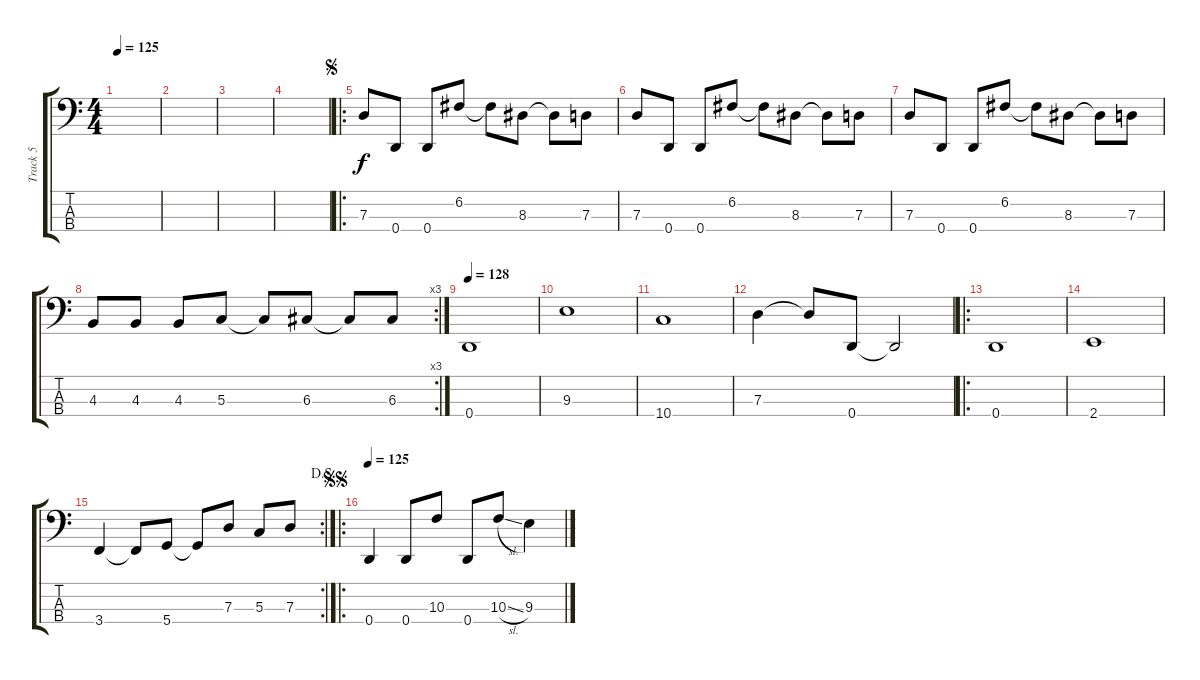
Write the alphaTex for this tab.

\track ("Track 5" "Track 5") {instrument electricbassfinger}
\staff {score tabs}
\tuning (F2 C2 G1 D1) {hide}
\ts (4 4)
\tempo 125
\clef f4
\ks c
|
|
|
|
\ro
\jump segno
7.3.8 0.4.8 0.4.8 6.2.8 6.2{t}.8 8.3.8 8.3{t}.8 7.3.8 |
7.3.8 0.4.8 0.4.8 6.2.8 6.2{t}.8 8.3.8 8.3{t}.8 7.3.8 |
7.3.8 0.4.8 0.4.8 6.2.8 6.2{t}.8 8.3.8 8.3{t}.8 7.3.8 |
\rc 3
4.3.8 4.3.8 4.3.8 5.3.8 5.3{t}.8 6.3.8 6.3{t}.8 6.3.8 |
\tempo 128
0.4.1 |
9.3.1 |
10.4.1 |
7.3.4 7.3{t}.8 0.4.8 0.4{t}.2 |
\ro
0.4.1 |
2.4.1 |
\rc 2
\jump dalsegno
3.4.4 3.4{t}.8 5.4.8 5.4{t}.8 7.3.8 5.3.8 7.3.8 |
\ro
\jump segnosegno
\tempo 125
0.4.4 0.4.8 10.3.8 0.4.8 10.3{sl}.8 9.3.4
